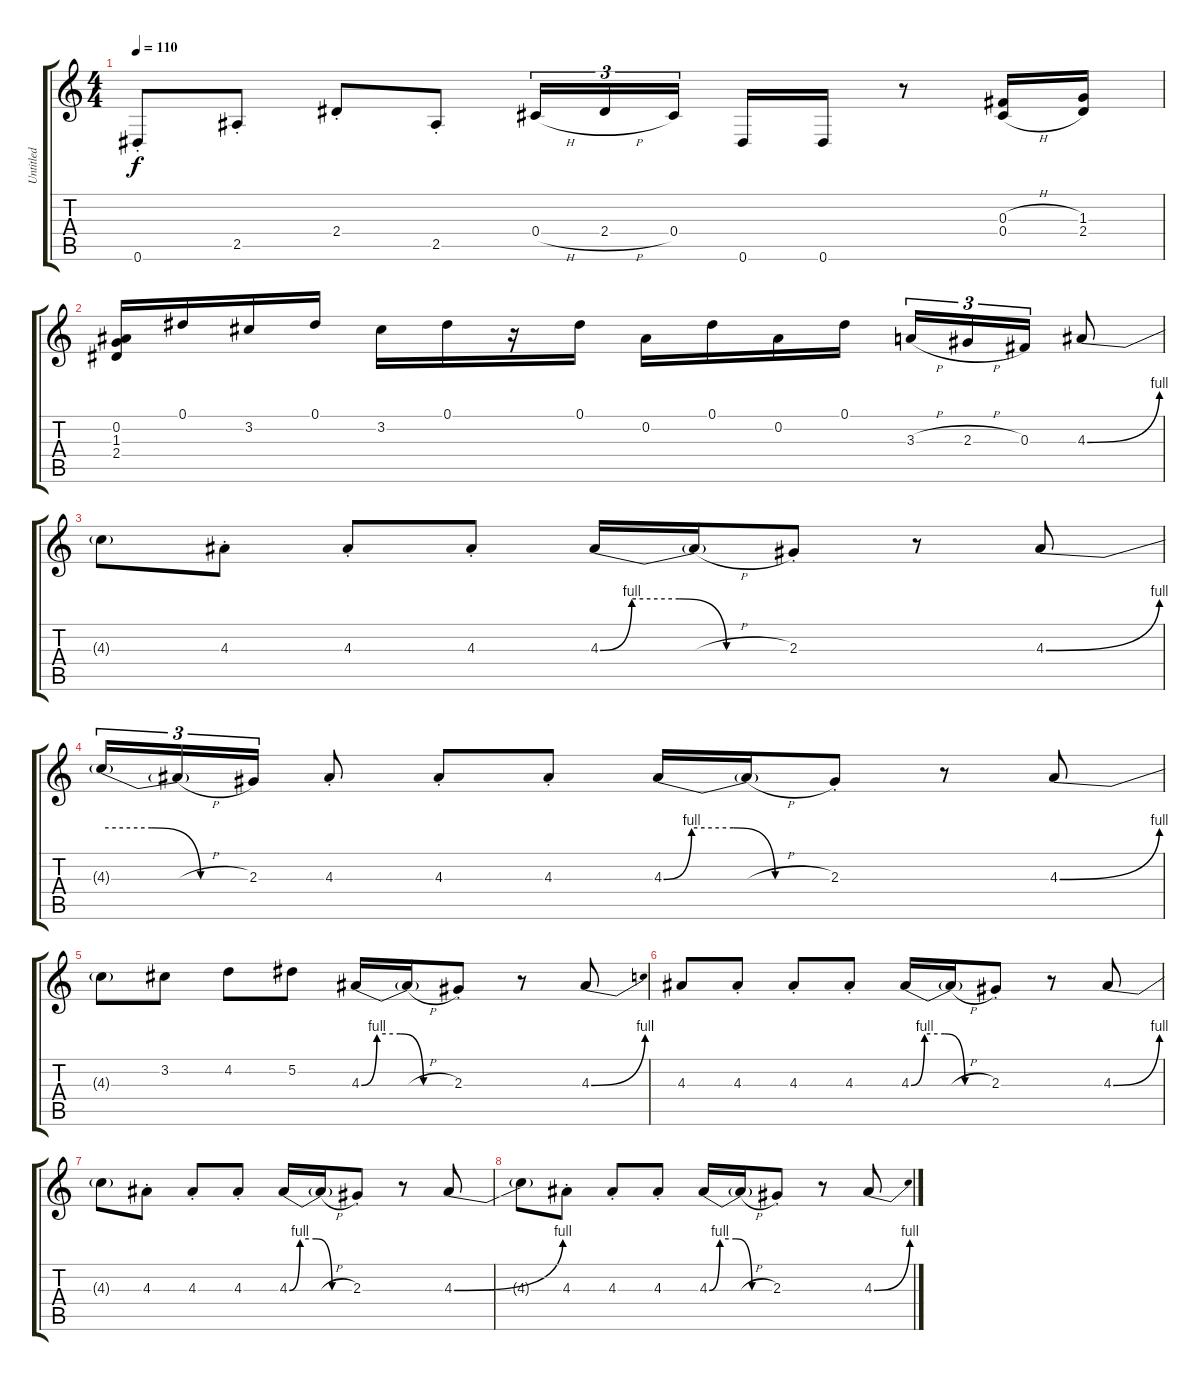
\track ("Untitled" "Untitled") {instrument distortionguitar}
\staff {score tabs}
\tuning (Eb4 Bb3 Gb3 Db3 Ab2 Eb2) {hide}
\ts (4 4)
\tempo 110
\clef g2
\ks c
0.6{st}.8{dy f} 2.5{st}.8 2.4{st}.8 2.5{st}.8 0.4{h}.16{tu (3 2)} 2.4{h}.16{tu (3 2)} 0.4.16{tu (3 2) beam splitsecondary} 0.6.16 0.6.16 r.8 (0.3{h} 0.4{h}).16 (1.3 2.4).16 |
(0.2 1.3 2.4).16 0.1.16 3.2.16 0.1.16 3.2.16 0.1.16 r.16 0.1.16 0.2.16 0.1.16 0.2.16 0.1.16 3.3{h}.16{tu (3 2)} 2.3{h}.16{tu (3 2)} 0.3.16{tu (3 2)} 4.3{be (bend 0 0 60 4)}.8 |
4.3{t}.8 4.3{st}.8 4.3{st}.8 4.3{st}.8 4.3{be (custom 0 0 10 4 25 4 40 0 60 0)}.16 4.3{h t}.16 2.3{st}.8 r.8 4.3{be (bend 0 0 60 4)}.8 |
4.3{be (custom 0 4 20 4 40 0 60 0) t}.16{tu (3 2)} 4.3{h t}.16{tu (3 2)} 2.3.16{tu (3 2)} 4.3{st}.8 4.3{st}.8 4.3{st}.8 4.3{be (custom 0 0 10 4 25 4 40 0 60 0)}.16 4.3{h t}.16 2.3{st}.8 r.8 4.3{be (bend 0 0 60 4)}.8 |
4.3{t}.8 3.2.8 4.2.8 5.2.8 4.3{be (custom 0 0 10 4 25 4 40 0 60 0)}.16 4.3{h t}.16 2.3{st}.8 r.8 4.3{be (bend 0 0 60 4)}.8 |
4.3.8 4.3{st}.8 4.3{st}.8 4.3{st}.8 4.3{be (custom 0 0 10 4 25 4 40 0 60 0)}.16 4.3{h t}.16 2.3{st}.8 r.8 4.3{be (bend 0 0 60 4)}.8 |
4.3{t}.8 4.3{st}.8 4.3{st}.8 4.3{st}.8 4.3{be (custom 0 0 10 4 25 4 40 0 60 0)}.16 4.3{h t}.16 2.3{st}.8 r.8 4.3{be (bend 0 0 60 4)}.8 |
4.3{t}.8 4.3{st}.8 4.3{st}.8 4.3{st}.8 4.3{be (custom 0 0 10 4 25 4 40 0 60 0)}.16 4.3{h t}.16 2.3{st}.8 r.8 4.3{be (bend 0 0 60 4)}.8
